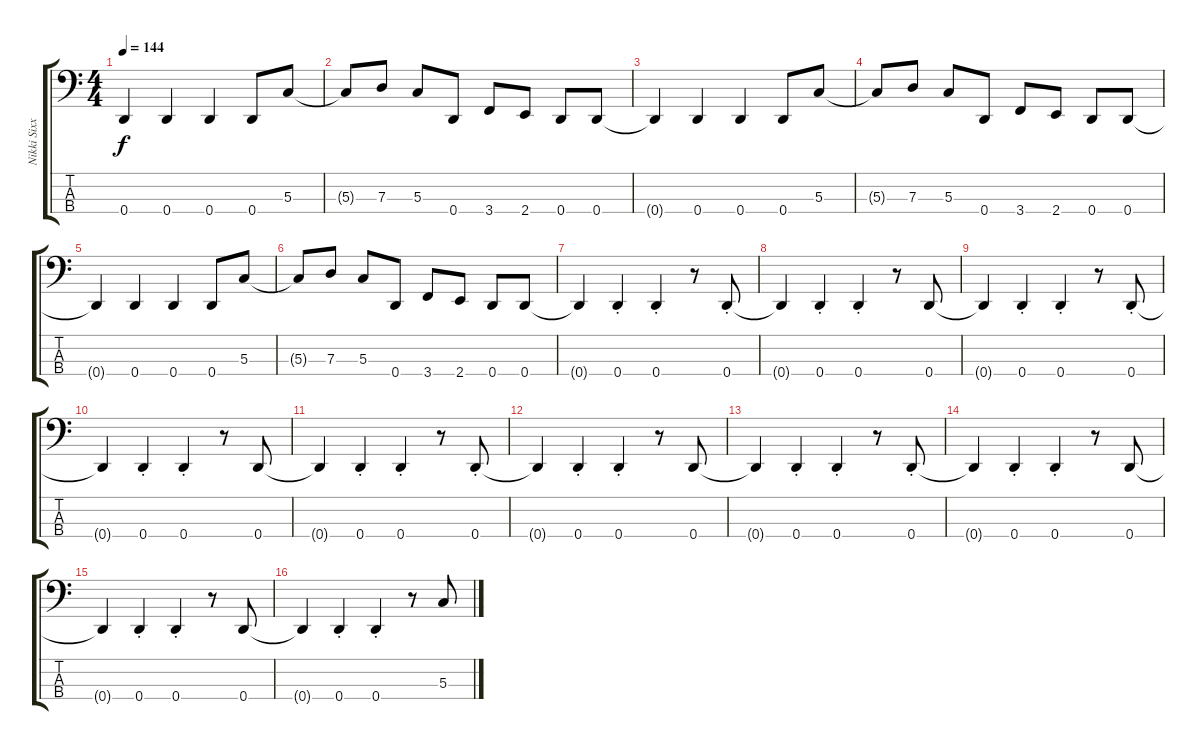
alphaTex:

\track ("Nikki Sixx" "Nikki Sixx") {instrument electricbasspick}
\staff {score tabs}
\tuning (F2 C2 G1 D1) {hide}
\ts (4 4)
\tempo 144
\clef f4
\ks c
0.4{t}.4{dy f} 0.4.4 0.4.4 0.4.8 5.3.8 |
5.3{t}.8 7.3.8 5.3.8 0.4.8 3.4.8 2.4.8 0.4.8 0.4.8 |
0.4{t}.4 0.4.4 0.4.4 0.4.8 5.3.8 |
5.3{t}.8 7.3.8 5.3.8 0.4.8 3.4.8 2.4.8 0.4.8 0.4.8 |
0.4{t}.4 0.4.4 0.4.4 0.4.8 5.3.8 |
5.3{t}.8 7.3.8 5.3.8 0.4.8 3.4.8 2.4.8 0.4.8 0.4.8 |
0.4{t}.4 0.4{st}.4 0.4{st}.4 r.8 0.4{st}.8 |
0.4{t}.4 0.4{st}.4 0.4{st}.4 r.8 0.4.8 |
0.4{t}.4 0.4{st}.4 0.4{st}.4 r.8 0.4{st}.8 |
0.4{t}.4 0.4{st}.4 0.4{st}.4 r.8 0.4.8 |
0.4{t}.4 0.4{st}.4 0.4{st}.4 r.8 0.4{st}.8 |
0.4{t}.4 0.4{st}.4 0.4{st}.4 r.8 0.4.8 |
0.4{t}.4 0.4{st}.4 0.4{st}.4 r.8 0.4{st}.8 |
0.4{t}.4 0.4{st}.4 0.4{st}.4 r.8 0.4.8 |
0.4{t}.4 0.4{st}.4 0.4{st}.4 r.8 0.4.8 |
0.4{t}.4 0.4{st}.4 0.4{st}.4 r.8 5.3.8
